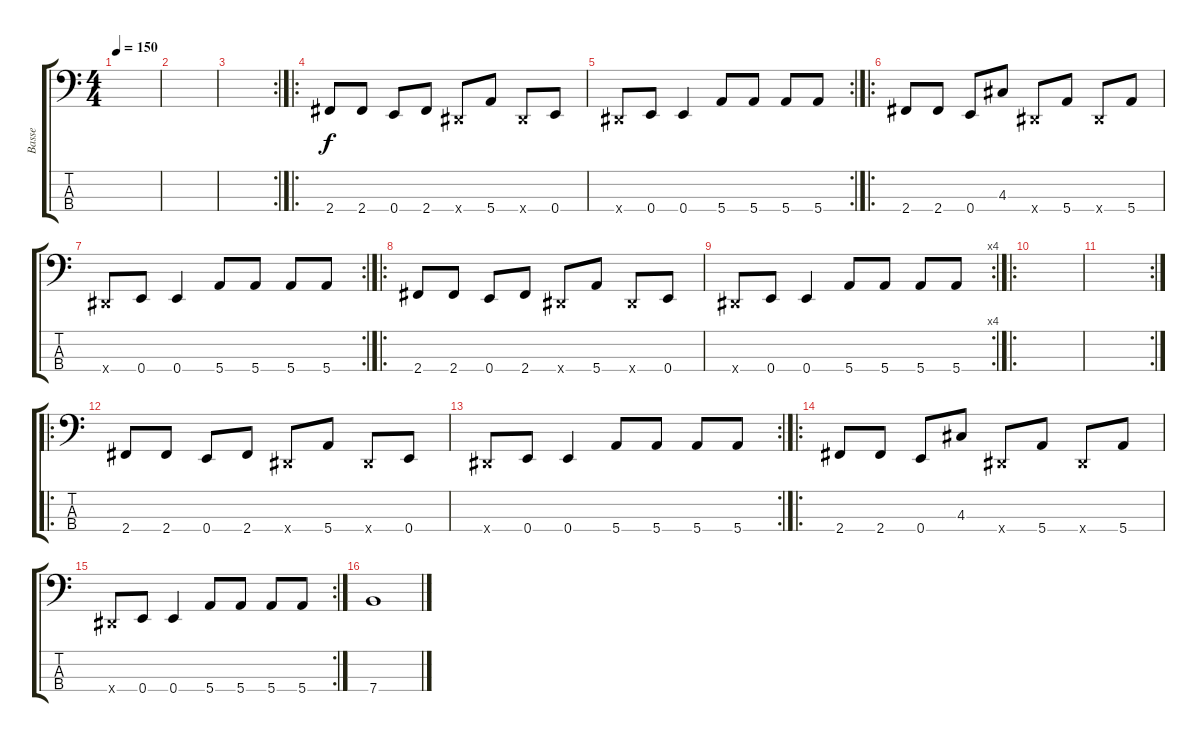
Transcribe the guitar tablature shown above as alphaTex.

\track ("Basse" "Basse") {instrument electricbasspick}
\staff {score tabs}
\tuning (G2 D2 A1 E1) {hide}
\ts (4 4)
\tempo 150
\clef f4
\ks c
|
|
\rc 2
|
\ro
2.4.8 2.4.8 0.4.8 2.4.8 -1.4{x}.8 5.4.8 -1.4{x}.8 0.4.8 |
\rc 2
-1.4{x}.8 0.4.8 0.4.4 5.4.8 5.4.8 5.4.8 5.4.8 |
\ro
2.4.8 2.4.8 0.4.8 4.3.8 -1.4{x}.8 5.4.8 -1.4{x}.8 5.4.8 |
\rc 2
-1.4{x}.8 0.4.8 0.4.4 5.4.8 5.4.8 5.4.8 5.4.8 |
\ro
2.4.8 2.4.8 0.4.8 2.4.8 -1.4{x}.8 5.4.8 -1.4{x}.8 0.4.8 |
\rc 4
-1.4{x}.8 0.4.8 0.4.4 5.4.8 5.4.8 5.4.8 5.4.8 |
\ro
|
\rc 2
|
\ro
2.4.8 2.4.8 0.4.8 2.4.8 -1.4{x}.8 5.4.8 -1.4{x}.8 0.4.8 |
\rc 2
-1.4{x}.8 0.4.8 0.4.4 5.4.8 5.4.8 5.4.8 5.4.8 |
\ro
2.4.8 2.4.8 0.4.8 4.3.8 -1.4{x}.8 5.4.8 -1.4{x}.8 5.4.8 |
\rc 2
-1.4{x}.8 0.4.8 0.4.4 5.4.8 5.4.8 5.4.8 5.4.8 |
7.4.1
